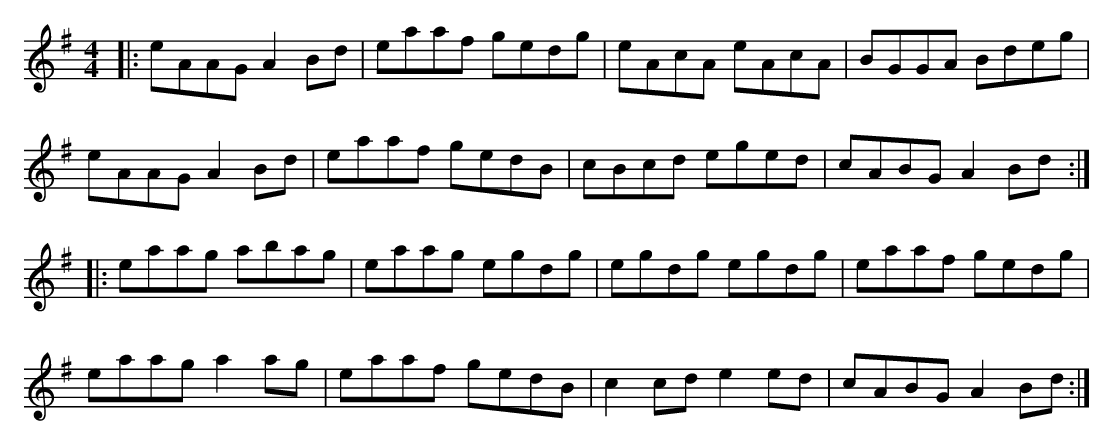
X:1
M:4/4
K:Ador
|:eAAG A2Bd|eaaf gedg|eAcA eAcA|BGGA Bdeg|
eAAG A2Bd|eaaf gedB|cBcd eged|cABG A2Bd:|
|:eaag abag|eaag egdg|egdg egdg|eaaf gedg|
eaag a2ag|eaaf gedB|c2cd e2ed|cABG A2Bd:|
